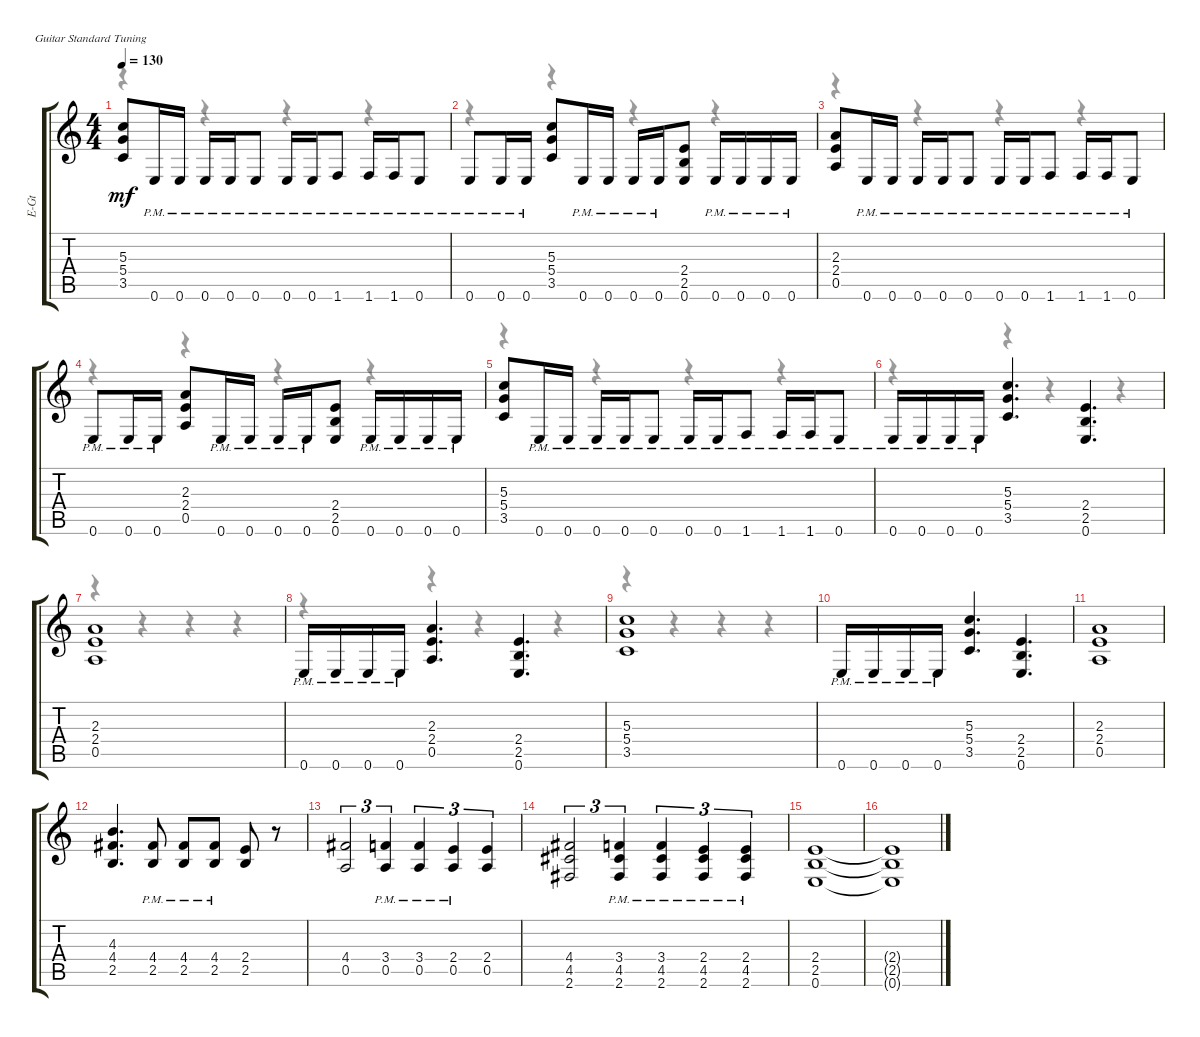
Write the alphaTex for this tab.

\bracketExtendMode groupsimilarinstruments
\track ("Kirk Hammett (Lead)" "E-Gt") {instrument distortionguitar}
\staff {score tabs}
\tuning (E4 B3 G3 D3 A2 E2)
\voice
\ts (4 4)
\tempo 130
\clef g2
\ks c
(5.3 5.4 3.5).8{dy mf} 0.6{pm}.16 0.6{pm}.16 0.6{pm}.16 0.6{pm}.16 0.6{pm}.8 0.6{pm}.16 0.6{pm}.16 1.6{pm}.8 1.6{pm}.16 1.6{pm}.16 0.6{pm}.8 |
0.6{pm}.8 0.6{pm}.16 0.6{pm}.16 (5.3 5.4 3.5).8 0.6{pm}.16 0.6{pm}.16 0.6{pm}.16 0.6{pm}.16 (2.4 2.5 0.6).8 0.6{pm}.16 0.6{pm}.16 0.6{pm}.16 0.6{pm}.16 |
(2.3 2.4 0.5).8 0.6{pm}.16 0.6{pm}.16 0.6{pm}.16 0.6{pm}.16 0.6{pm}.8 0.6{pm}.16 0.6{pm}.16 1.6{pm}.8 1.6{pm}.16 1.6{pm}.16 0.6{pm}.8 |
0.6{pm}.8 0.6{pm}.16 0.6{pm}.16 (2.3 2.4 0.5).8 0.6{pm}.16 0.6{pm}.16 0.6{pm}.16 0.6{pm}.16 (2.4 2.5 0.6).8 0.6{pm}.16 0.6{pm}.16 0.6{pm}.16 0.6{pm}.16 |
(5.3 5.4 3.5).8 0.6{pm}.16 0.6{pm}.16 0.6{pm}.16 0.6{pm}.16 0.6{pm}.8 0.6{pm}.16 0.6{pm}.16 1.6{pm}.8 1.6{pm}.16 1.6{pm}.16 0.6{pm}.8 |
0.6{pm}.16 0.6{pm}.16 0.6{pm}.16 0.6{pm}.16 (5.3 5.4 3.5).4{d} (2.4 2.5 0.6).4{d} |
(2.3 2.4 0.5).1 |
0.6{pm}.16 0.6{pm}.16 0.6{pm}.16 0.6{pm}.16 (2.3 2.4 0.5).4{d} (2.4 2.5 0.6).4{d} |
(5.3 5.4 3.5).1 |
0.6{pm}.16 0.6{pm}.16 0.6{pm}.16 0.6{pm}.16 (5.3 5.4 3.5).4{d} (2.4 2.5 0.6).4{d} |
(2.3 2.4 0.5).1 |
(4.3 4.4{acc #} 2.5).4{d} (4.4{pm acc #} 2.5{pm}).8 (4.4{pm acc #} 2.5{pm}).8 (4.4{pm acc #} 2.5{pm}).8 (2.4 2.5).8 r.8 |
(4.4{acc #} 0.5).2{tu (3 2)} (3.4{pm} 0.5{pm}).4{tu (3 2)} (3.4{pm} 0.5{pm}).4{tu (3 2)} (2.4{pm} 0.5{pm}).4{tu (3 2)} (2.4 0.5).4{tu (3 2)} |
(4.4{acc #} 4.5{acc #} 2.6{acc #}).2{tu (3 2)} (3.4{pm} 4.5{pm acc #} 2.6{pm acc #}).4{tu (3 2)} (3.4{pm} 4.5{pm acc #} 2.6{pm acc #}).4{tu (3 2)} (2.4{pm} 4.5{pm acc #} 2.6{pm acc #}).4{tu (3 2)} (2.4{pm} 4.5{pm acc #} 2.6{pm acc #}).4{tu (3 2)} |
(2.4 2.5 0.6).1 |
(2.4{t} 2.5{t} 0.6{t}).1
\voice
\clef g2
\ottava regular
\simile none
\ks c
r.4{dy mf} r.4 r.4 r.4 |
r.4 r.4 r.4 r.4 |
r.4 r.4 r.4 r.4 |
r.4 r.4 r.4 r.4 |
r.4 r.4 r.4 r.4 |
r.4 r.4 r.4 r.4 |
r.4 r.4 r.4 r.4 |
r.4 r.4 r.4 r.4 |
r.4 r.4 r.4 r.4 |
|
|
|
|
|
|
